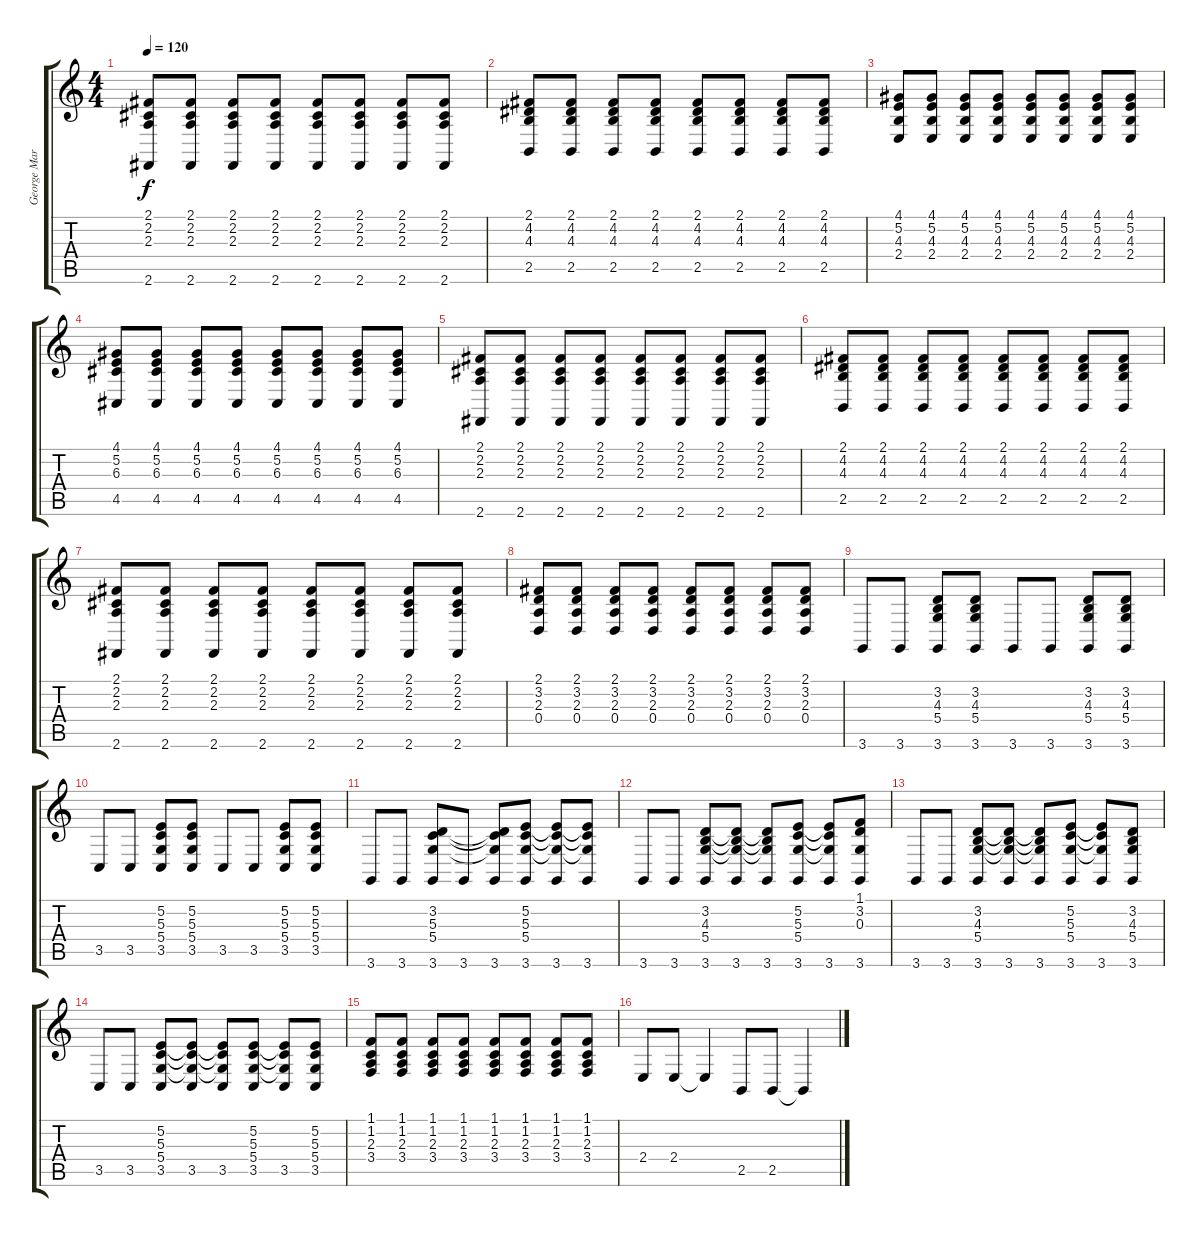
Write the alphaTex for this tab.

\track ("George Martin" "George Mar") {instrument electricgrandpiano}
\staff {score tabs}
\tuning (E4 B3 G3 D3 A2 E2) {hide}
\ts (4 4)
\tempo 120
\clef g2
\ks c
(2.1 2.2 2.3 2.6).8{dy f} (2.1 2.2 2.3 2.6).8 (2.1 2.2 2.3 2.6).8 (2.1 2.2 2.3 2.6).8 (2.1 2.2 2.3 2.6).8 (2.1 2.2 2.3 2.6).8 (2.1 2.2 2.3 2.6).8 (2.1 2.2 2.3 2.6).8 |
(2.1 4.2 4.3 2.5).8 (2.1 4.2 4.3 2.5).8 (2.1 4.2 4.3 2.5).8 (2.1 4.2 4.3 2.5).8 (2.1 4.2 4.3 2.5).8 (2.1 4.2 4.3 2.5).8 (2.1 4.2 4.3 2.5).8 (2.1 4.2 4.3 2.5).8 |
(4.1 5.2 4.3 2.4).8 (4.1 5.2 4.3 2.4).8 (4.1 5.2 4.3 2.4).8 (4.1 5.2 4.3 2.4).8 (4.1 5.2 4.3 2.4).8 (4.1 5.2 4.3 2.4).8 (4.1 5.2 4.3 2.4).8 (4.1 5.2 4.3 2.4).8 |
(4.1 5.2 6.3 4.5).8 (4.1 5.2 6.3 4.5).8 (4.1 5.2 6.3 4.5).8 (4.1 5.2 6.3 4.5).8 (4.1 5.2 6.3 4.5).8 (4.1 5.2 6.3 4.5).8 (4.1 5.2 6.3 4.5).8 (4.1 5.2 6.3 4.5).8 |
(2.1 2.2 2.3 2.6).8 (2.1 2.2 2.3 2.6).8 (2.1 2.2 2.3 2.6).8 (2.1 2.2 2.3 2.6).8 (2.1 2.2 2.3 2.6).8 (2.1 2.2 2.3 2.6).8 (2.1 2.2 2.3 2.6).8 (2.1 2.2 2.3 2.6).8 |
(2.1 4.2 4.3 2.5).8 (2.1 4.2 4.3 2.5).8 (2.1 4.2 4.3 2.5).8 (2.1 4.2 4.3 2.5).8 (2.1 4.2 4.3 2.5).8 (2.1 4.2 4.3 2.5).8 (2.1 4.2 4.3 2.5).8 (2.1 4.2 4.3 2.5).8 |
(2.1 2.2 2.3 2.6).8 (2.1 2.2 2.3 2.6).8 (2.1 2.2 2.3 2.6).8 (2.1 2.2 2.3 2.6).8 (2.1 2.2 2.3 2.6).8 (2.1 2.2 2.3 2.6).8 (2.1 2.2 2.3 2.6).8 (2.1 2.2 2.3 2.6).8 |
(2.1 3.2 2.3 0.4).8 (2.1 3.2 2.3 0.4).8 (2.1 3.2 2.3 0.4).8 (2.1 3.2 2.3 0.4).8 (2.1 3.2 2.3 0.4).8 (2.1 3.2 2.3 0.4).8 (2.1 3.2 2.3 0.4).8 (2.1 3.2 2.3 0.4).8 |
3.6.8 3.6.8 (3.2 4.3 5.4 3.6).8 (3.2 4.3 5.4 3.6).8 3.6.8 3.6.8 (3.2 4.3 5.4 3.6).8 (3.2 4.3 5.4 3.6).8 |
3.5.8 3.5.8 (5.2 5.3 5.4 3.5).8 (5.2 5.3 5.4 3.5).8 3.5.8 3.5.8 (5.2 5.3 5.4 3.5).8 (5.2 5.3 5.4 3.5).8 |
3.6.8 3.6.8 (3.2 5.3 5.4 3.6).8 3.6.8 (3.2{t} 5.3{t} 5.4{t} 3.6).8 (5.2 5.3 5.4 3.6).8 (5.2{t} 5.3{t} 5.4{t} 3.6).8 (5.2{t} 5.3{t} 5.4{t} 3.6).8 |
3.6.8 3.6.8 (3.2 4.3 5.4 3.6).8 (3.2{t} 4.3{t} 5.4{t} 3.6).8 (3.2{t} 4.3{t} 5.4{t} 3.6).8 (5.2 5.3 5.4 3.6).8 (5.2{t} 5.3{t} 5.4{t} 3.6).8 (1.1 3.2 0.3 3.6).8 |
3.6.8 3.6.8 (3.2 4.3 5.4 3.6).8 (3.2{t} 4.3{t} 5.4{t} 3.6).8 (3.2{t} 4.3{t} 5.4{t} 3.6).8 (5.2 5.3 5.4 3.6).8 (5.2{t} 5.3{t} 5.4{t} 3.6).8 (3.2 4.3 5.4 3.6).8 |
3.5.8 3.5.8 (5.2 5.3 5.4 3.5).8 (5.2{t} 5.3{t} 5.4{t} 3.5).8 (5.2{t} 5.3{t} 5.4{t} 3.5).8 (5.2 5.3 5.4 3.5).8 (5.2{t} 5.3{t} 5.4{t} 3.5).8 (5.2 5.3 5.4 3.5).8 |
(1.1 1.2 2.3 3.4).8 (1.1 1.2 2.3 3.4).8 (1.1 1.2 2.3 3.4).8 (1.1 1.2 2.3 3.4).8 (1.1 1.2 2.3 3.4).8 (1.1 1.2 2.3 3.4).8 (1.1 1.2 2.3 3.4).8 (1.1 1.2 2.3 3.4).8 |
2.4.8 2.4.8 2.4{t}.4 2.5.8 2.5.8 2.5{t}.4
